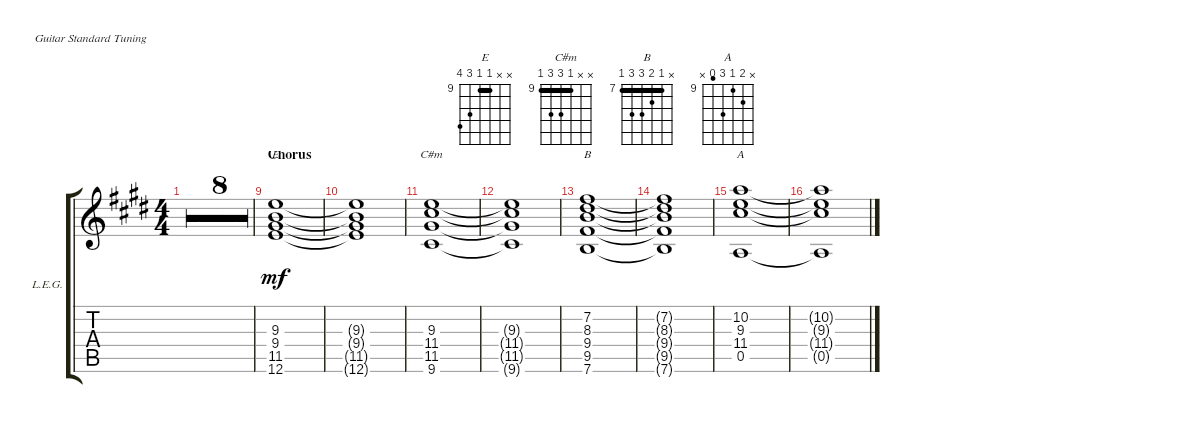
\defaultSystemsLayout 4
\bracketExtendMode groupsimilarinstruments
\firstSystemTrackNameOrientation horizontal
\otherSystemsTrackNameOrientation horizontal
\track ("Lead Electric Guitar" "L.E.G.") {multiBarRest instrument overdrivenguitar}
\staff {score tabs}
\tuning (E4 B3 G3 D3 A2 E2)
\chord ("E" x x 9 9 11 12) {firstfret 9 barre 9}
\chord ("C#m" x x 9 11 11 9) {firstfret 9 barre 9}
\chord ("B" x 7 8 9 9 7) {firstfret 7 barre 7}
\chord ("A" x 10 9 11 8 x) {firstfret 9}
\ts (4 4)
\tempo 70
\clef g2
\ks e
r.1{dy mf} |
r.1 |
r.1 |
r.1 |
r.1 |
r.1 |
r.1 |
r.1 |
\section ("" "Chorus")
(12.6 11.5 9.4 9.3).1{ch "E"} |
(12.6{t} 11.5{t} 9.4{t} 9.3{t}).1 |
(9.6 11.5 11.4 9.3).1{ch "C#m"} |
(9.6{t} 11.5{t} 11.4{t} 9.3{t}).1 |
(7.6 9.5 9.4 8.3 7.2).1{ch "B"} |
(7.6{t} 9.5{t} 9.4{t} 8.3{t} 7.2{t}).1 |
(0.5 11.4 9.3 10.2).1{ch "A"} |
(0.5{t} 11.4{t} 9.3{t} 10.2{t}).1
